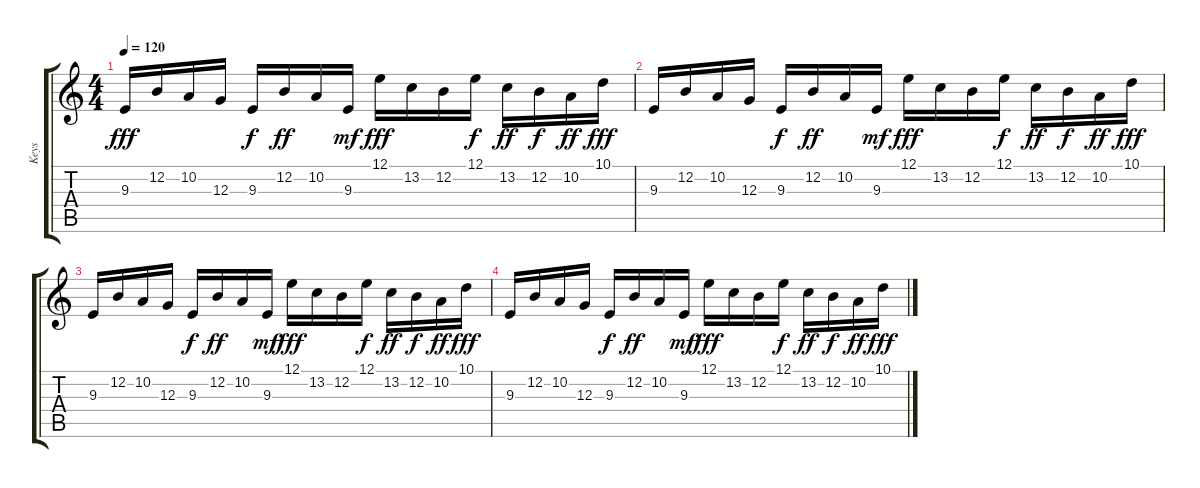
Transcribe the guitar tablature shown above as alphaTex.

\track ("Keys" "Keys") {instrument lead1square}
\staff {score tabs}
\tuning (E4 B3 G3 D3 A2 E2) {hide}
\ts (4 4)
\tempo 120
\clef g2
\ks c
9.3.16{dy fff volume 0} 12.2.16 10.2.16 12.3.16 9.3.16{dy f} 12.2.16{dy ff} 10.2.16 9.3.16{dy mf} 12.1.16{dy fff} 13.2.16 12.2.16 12.1.16{dy f} 13.2.16{dy ff} 12.2.16{dy f} 10.2.16{dy ff} 10.1.16{dy fff} |
9.3.16 12.2.16 10.2.16 12.3.16 9.3.16{dy f} 12.2.16{dy ff} 10.2.16 9.3.16{dy mf} 12.1.16{dy fff} 13.2.16 12.2.16 12.1.16{dy f} 13.2.16{dy ff} 12.2.16{dy f} 10.2.16{dy ff} 10.1.16{dy fff} |
9.3.16 12.2.16 10.2.16 12.3.16 9.3.16{dy f} 12.2.16{dy ff} 10.2.16 9.3.16{dy mf} 12.1.16{dy fff} 13.2.16 12.2.16 12.1.16{dy f} 13.2.16{dy ff} 12.2.16{dy f} 10.2.16{dy ff} 10.1.16{dy fff} |
9.3.16 12.2.16 10.2.16 12.3.16 9.3.16{dy f} 12.2.16{dy ff} 10.2.16 9.3.16{dy mf} 12.1.16{dy fff} 13.2.16 12.2.16 12.1.16{dy f} 13.2.16{dy ff} 12.2.16{dy f} 10.2.16{dy ff} 10.1.16{dy fff}
